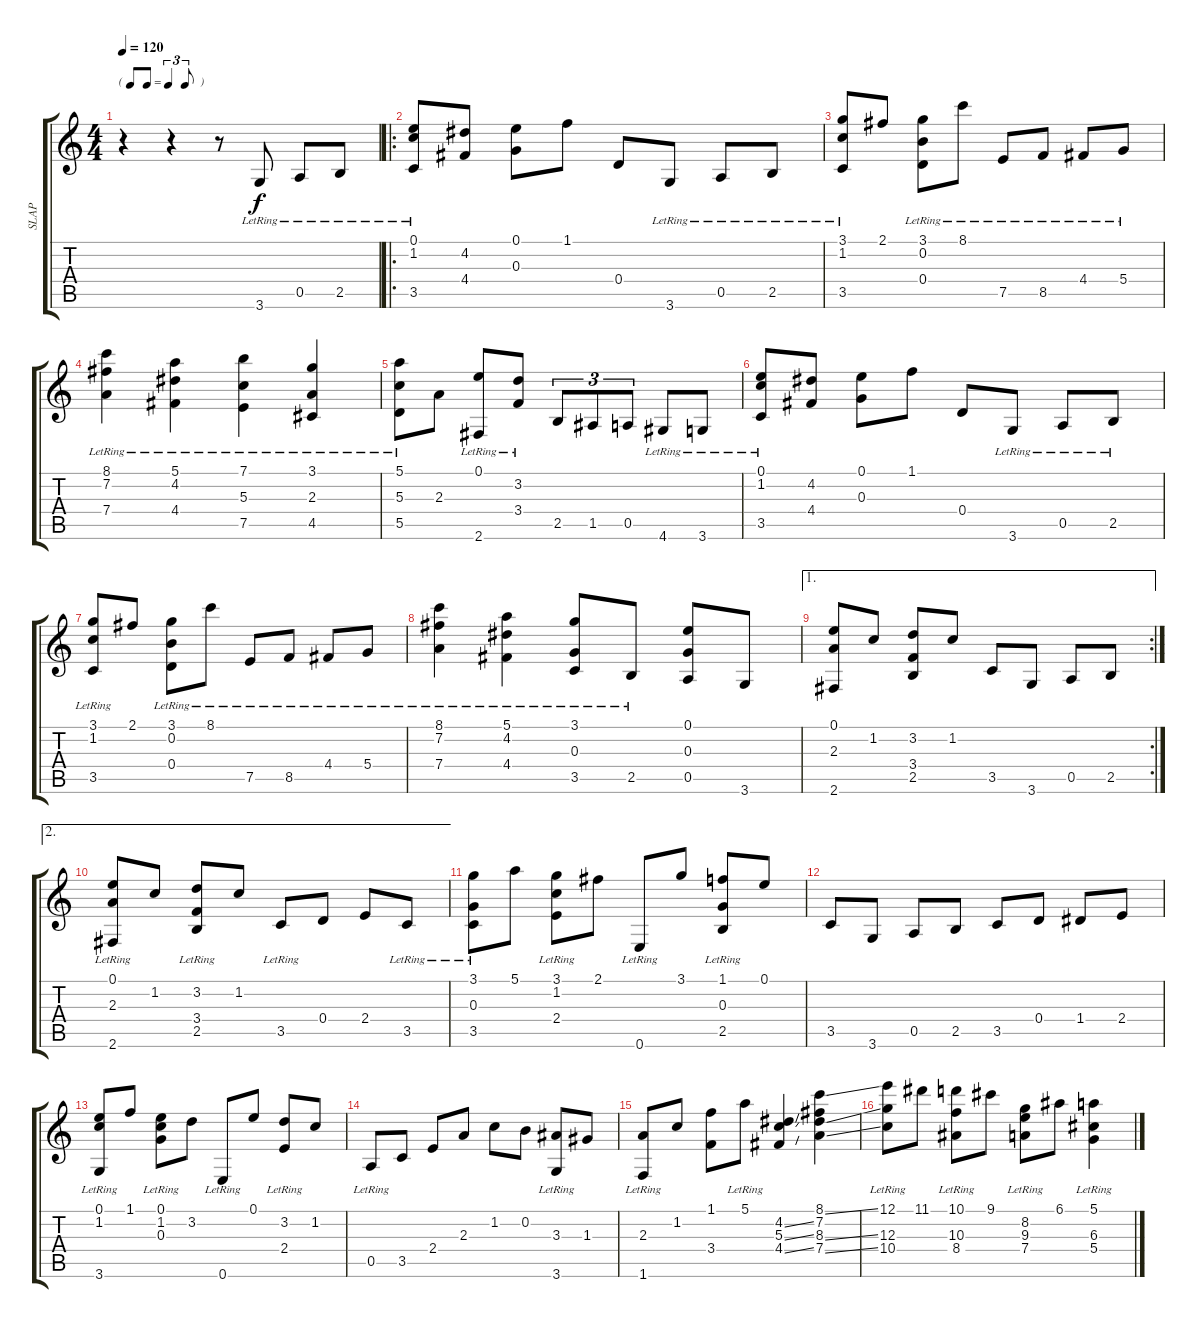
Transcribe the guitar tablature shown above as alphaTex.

\track ("SLAP" "SLAP") {instrument slapbass1}
\staff {score tabs}
\tuning (E4 B3 G3 D3 A2 E2) {hide}
\ts (4 4)
\tf triplet8th
\tempo 120
\clef g2
\ks c
r.4{dy f instrument slapbass1} r.4 r.8 3.6{lr}.8 0.5{lr}.8 2.5{lr}.8 |
\ro
(0.1 1.2 3.5{lr}).8 (4.2 4.4).8 (0.1 0.3).8 1.1.8 0.4.8 3.6{lr}.8 0.5{lr}.8 2.5{lr}.8 |
(3.1 1.2 3.5{lr}).8 2.1.8 (3.1 0.2 0.4{lr}).8 8.1{lr}.8 7.5{lr}.8 8.5{lr}.8 4.4{lr}.8 5.4{lr}.8 |
(8.1 7.2 7.4{lr}).4 (5.1 4.2 4.4{lr}).4 (7.1 5.3 7.5{lr}).4 (3.1 2.3 4.5{lr}).4 |
(5.1 5.3 5.5{lr}).8 2.3.8 (0.1 2.6{lr}).8 (3.2 3.4{lr}).8 2.5.8{tu (3 2)} 1.5.8{tu (3 2)} 0.5.8{tu (3 2)} 4.6{lr}.8 3.6{lr}.8 |
(0.1 1.2 3.5{lr}).8 (4.2 4.4).8 (0.1 0.3).8 1.1.8 0.4.8 3.6{lr}.8 0.5{lr}.8 2.5{lr}.8 |
(3.1 1.2 3.5{lr}).8 2.1.8 (3.1 0.2 0.4{lr}).8 8.1{lr}.8 7.5{lr}.8 8.5{lr}.8 4.4{lr}.8 5.4{lr}.8 |
(8.1 7.2 7.4{lr}).4 (5.1 4.2 4.4{lr}).4 (3.1 0.3 3.5{lr}).8 2.5{lr}.8 (0.1 0.3 0.5).8 3.6.8 |
\ae 1
\rc 2
(0.1 2.3 2.6).8 1.2.8 (3.2 3.4 2.5).8 1.2.8 3.5.8 3.6.8 0.5.8 2.5.8 |
\ae 2
(0.1 2.3 2.6{lr}).8 1.2.8 (3.2 3.4 2.5{lr}).8 1.2.8 3.5{lr}.8 0.4.8 2.4.8 3.5{lr}.8 |
(3.1 0.3 3.5{lr}).8 5.1.8 (3.1 1.2 2.4{lr}).8 2.1.8 0.6{lr}.8 3.1.8 (1.1 0.3 2.5{lr}).8 0.1.8 |
3.5.8 3.6.8 0.5.8 2.5.8 3.5.8 0.4.8 1.4.8 2.4.8 |
(0.1 1.2 3.6{lr}).8 1.1.8 (0.1 1.2 0.3{lr}).8 3.2.8 0.6{lr}.8 0.1.8 (3.2 2.4{lr}).8 1.2.8 |
0.5{lr}.8 3.5.8 2.4.8 2.3.8 1.2.8 0.2.8 (3.3 3.6{lr}).8 1.3.8 |
(2.3 1.6{lr}).8 1.2.8 (1.1 3.4).8 5.1{lr}.8 (4.2{ss} 5.3{ss} 4.4{ss}).4 (8.1{ss} 7.2 8.3{ss} 7.4{ss}).4 |
(12.1 12.3 10.4{lr}).8 11.1.8 (10.1 10.3 8.4{lr}).8 9.1.8 (8.2 9.3 7.4{lr}).8 6.1.8 (5.1 6.3 5.4{lr}).4
